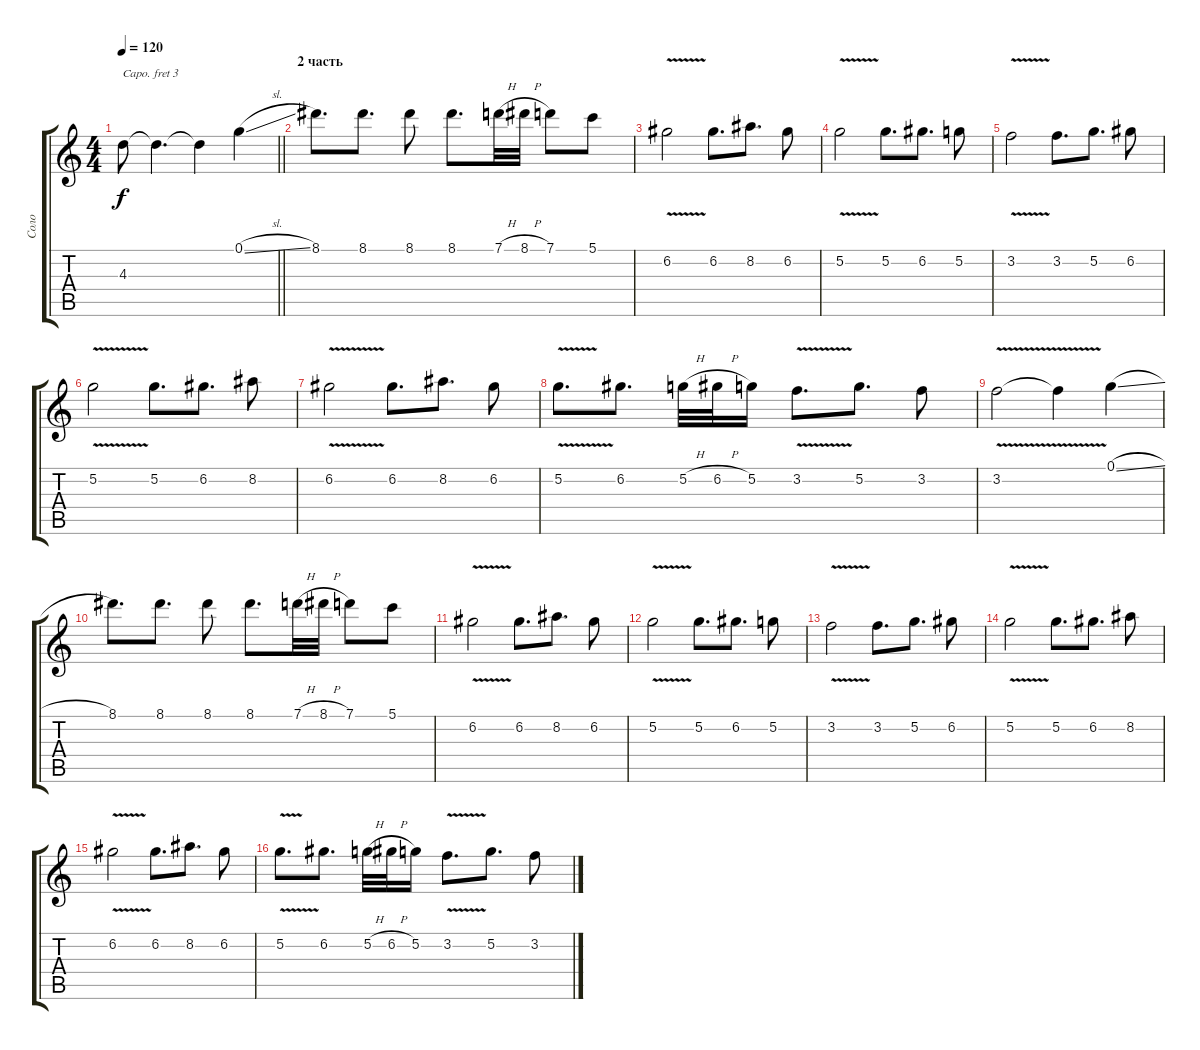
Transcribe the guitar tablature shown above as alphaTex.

\track ("Соло" "Соло") {instrument acousticguitarsteel}
\staff {score tabs}
\capo 3
\tuning (E4 B3 G3 D3 A2 E2) {hide}
\ts (4 4)
\tempo 120
\clef g2
\barLineRight lightlight
\ks c
4.3.8{dy f} 4.3{t}.4{d} 4.3{t}.4 0.1{sl}.4 |
\section ("" "2 часть")
8.1.8{d} 8.1.8{d} 8.1.8 8.1.8{d} 7.1{h}.32 8.1{h}.32 7.1.8 5.1.8 |
6.2{v}.2 6.2.8{d} 8.2.8{d} 6.2.8 |
5.2{v}.2 5.2.8{d} 6.2.8{d} 5.2.8 |
3.2{v}.2 3.2.8{d} 5.2.8{d} 6.2.8 |
5.2{v}.2 5.2.8{d} 6.2.8{d} 8.2.8 |
6.2{v}.2 6.2.8{d} 8.2.8{d} 6.2.8 |
5.2{v}.8{d} 6.2.8{d} 5.2{h}.32 6.2{h}.32 5.2.16 3.2{v}.8{d} 5.2.8{d} 3.2.8 |
3.2{v}.2 3.2{t}.4 0.1{sl}.4 |
8.1.8{d} 8.1.8{d} 8.1.8 8.1.8{d} 7.1{h}.32 8.1{h}.32 7.1.8 5.1.8 |
6.2{v}.2 6.2.8{d} 8.2.8{d} 6.2.8 |
5.2{v}.2 5.2.8{d} 6.2.8{d} 5.2.8 |
3.2{v}.2 3.2.8{d} 5.2.8{d} 6.2.8 |
5.2{v}.2 5.2.8{d} 6.2.8{d} 8.2.8 |
6.2{v}.2 6.2.8{d} 8.2.8{d} 6.2.8 |
5.2{v}.8{d} 6.2.8{d} 5.2{h}.32 6.2{h}.32 5.2.16 3.2{v}.8{d} 5.2.8{d} 3.2.8
